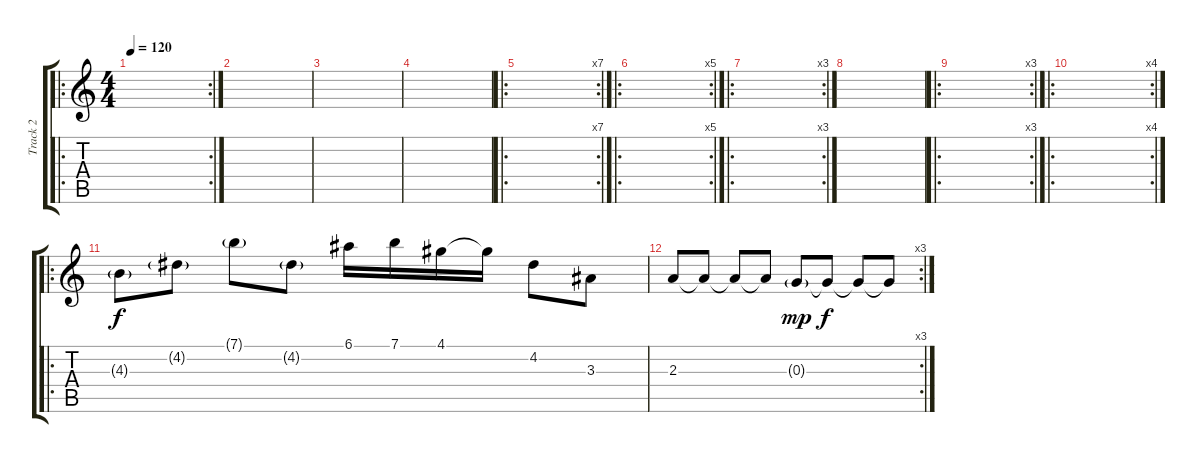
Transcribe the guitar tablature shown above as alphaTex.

\track ("Track 2" "Track 2") {instrument distortionguitar}
\staff {score tabs}
\tuning (E4 B3 G3 D3 A2 D2) {hide}
\ro
\rc 2
\ts (4 4)
\tempo 120
\clef g2
\ks c
|
|
|
|
\ro
\rc 7
|
\ro
\rc 5
|
\ro
\rc 3
|
|
\ro
\rc 3
|
\ro
\rc 4
|
\ro
4.3{g}.8 4.2{g}.8 7.1{g}.8 4.2{g}.8 6.1.16{dy f} 7.1.16 4.1.16 4.1{t}.16 4.2.8 3.3.8 |
\rc 3
2.3.8 2.3{t}.8 2.3{t}.8 2.3{t}.8 0.3{g}.8{dy mp} 0.3{t}.8{dy f} 0.3{t}.8 0.3{t}.8
